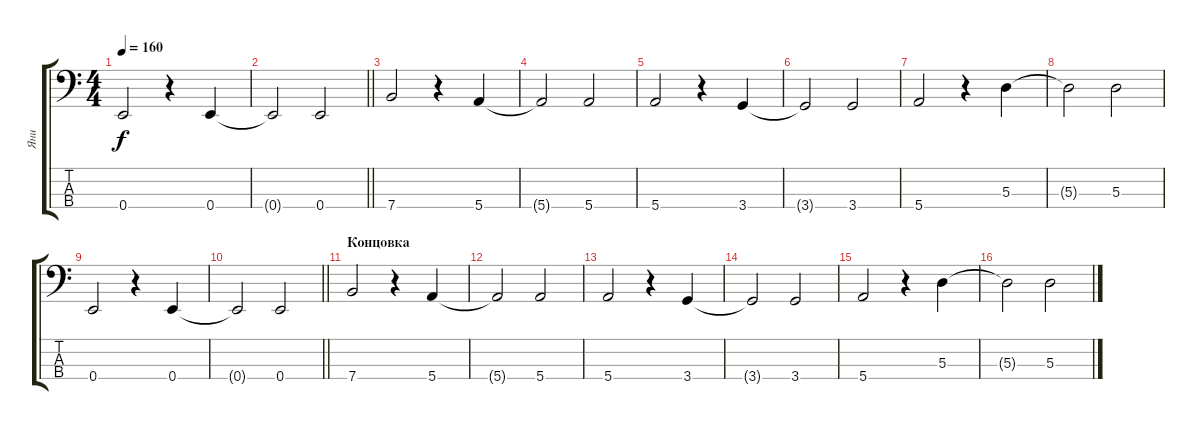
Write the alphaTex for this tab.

\track ("Яни" "Яни") {instrument electricbassfinger}
\staff {score tabs}
\tuning (G2 D2 A1 E1) {hide}
\ts (4 4)
\tempo 160
\clef f4
\ks c
0.4.2{dy f} r.4 0.4.4 |
\barLineRight lightlight
0.4{t}.2 0.4.2 |
7.4.2 r.4 5.4.4 |
5.4{t}.2 5.4.2 |
5.4.2 r.4 3.4.4 |
3.4{t}.2 3.4.2 |
5.4.2 r.4 5.3.4 |
5.3{t}.2 5.3.2 |
0.4.2 r.4 0.4.4 |
\barLineRight lightlight
0.4{t}.2 0.4.2 |
\section ("" "Концовка")
7.4.2 r.4 5.4.4 |
5.4{t}.2 5.4.2 |
5.4.2 r.4 3.4.4 |
3.4{t}.2 3.4.2 |
5.4.2 r.4 5.3.4 |
5.3{t}.2 5.3.2
